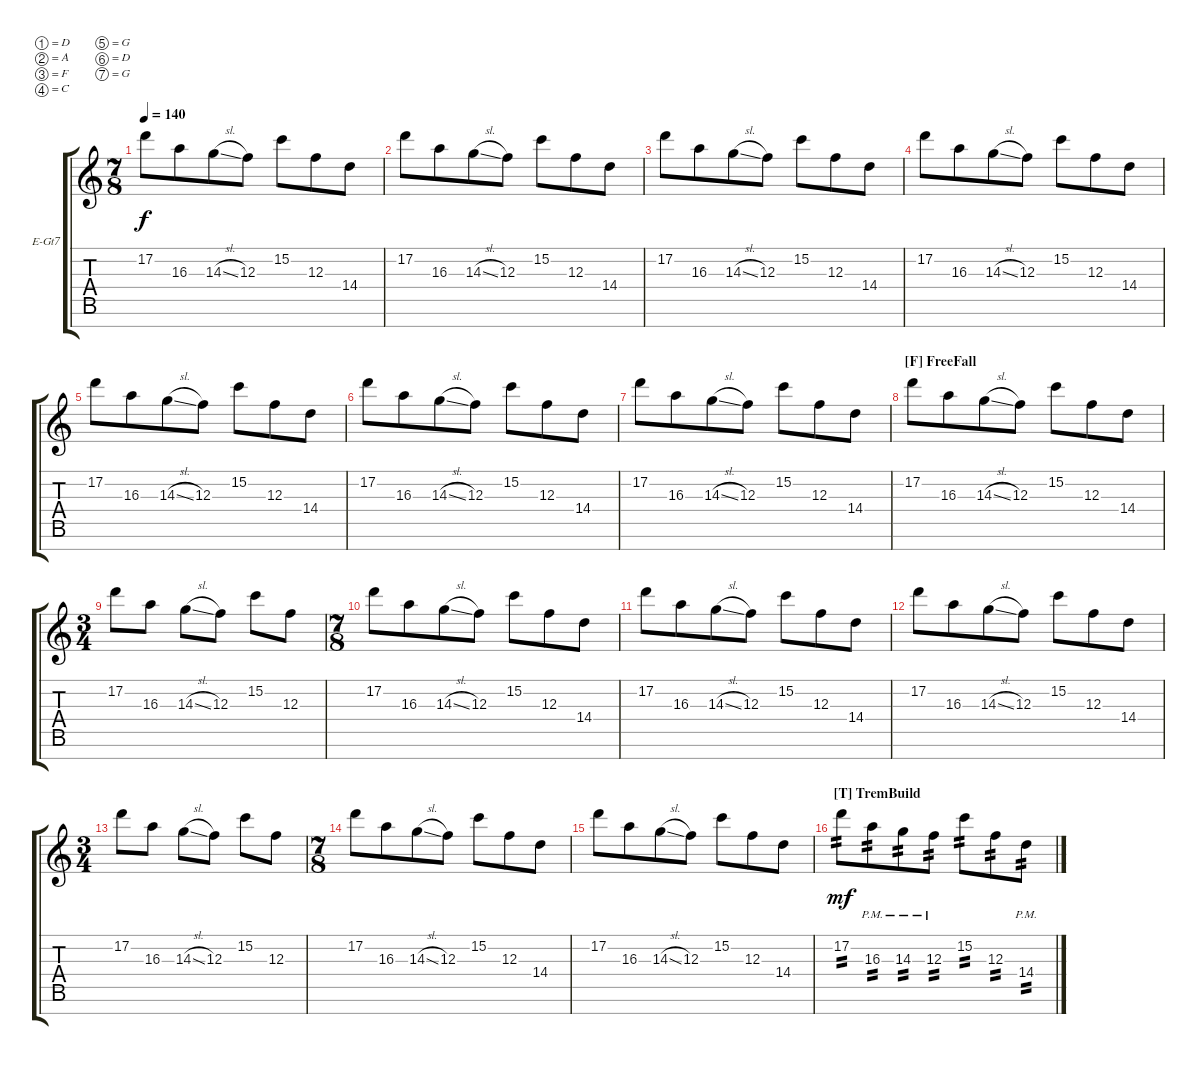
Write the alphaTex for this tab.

\defaultSystemsLayout 4
\bracketExtendMode groupsimilarinstruments
\firstSystemTrackNameOrientation horizontal
\otherSystemsTrackNameOrientation horizontal
\track ("Adesola" "E-Gt7") {instrument distortionguitar}
\staff {score tabs}
\tuning (D4 A3 F3 C3 G2 D2 G1)
\ts (7 8)
\tempo 140
\clef g2
\ks c
17.2.8{dy f} 16.3.8 14.3{sl}.8 12.3.8 15.2.8 12.3.8 14.4.8 |
17.2.8 16.3.8 14.3{sl}.8 12.3.8 15.2.8 12.3.8 14.4.8 |
17.2.8 16.3.8 14.3{sl}.8 12.3.8 15.2.8 12.3.8 14.4.8 |
17.2.8 16.3.8 14.3{sl}.8 12.3.8 15.2.8 12.3.8 14.4.8 |
17.2.8 16.3.8 14.3{sl}.8 12.3.8 15.2.8 12.3.8 14.4.8 |
17.2.8 16.3.8 14.3{sl}.8 12.3.8 15.2.8 12.3.8 14.4.8 |
17.2.8 16.3.8 14.3{sl}.8 12.3.8 15.2.8 12.3.8 14.4.8 |
\section ("F" "FreeFall")
17.2.8 16.3.8 14.3{sl}.8 12.3.8 15.2.8 12.3.8 14.4.8 |
\ts (3 4)
17.2.8 16.3.8 14.3{sl}.8 12.3.8 15.2.8 12.3.8 |
\ts (7 8)
17.2.8 16.3.8 14.3{sl}.8 12.3.8 15.2.8 12.3.8 14.4.8 |
17.2.8 16.3.8 14.3{sl}.8 12.3.8 15.2.8 12.3.8 14.4.8 |
17.2.8 16.3.8 14.3{sl}.8 12.3.8 15.2.8 12.3.8 14.4.8 |
\ts (3 4)
17.2.8 16.3.8 14.3{sl}.8 12.3.8 15.2.8 12.3.8 |
\ts (7 8)
17.2.8 16.3.8 14.3{sl}.8 12.3.8 15.2.8 12.3.8 14.4.8 |
17.2.8 16.3.8 14.3{sl}.8 12.3.8 15.2.8 12.3.8 14.4.8 |
\section ("T" "TremBuild")
17.2.8{tp 2 dy mf} 16.3{pm}.8{tp 2} 14.3{pm}.8{tp 2} 12.3{pm}.8{tp 2} 15.2.8{tp 2} 12.3.8{tp 2} 14.4{pm}.8{tp 2}
